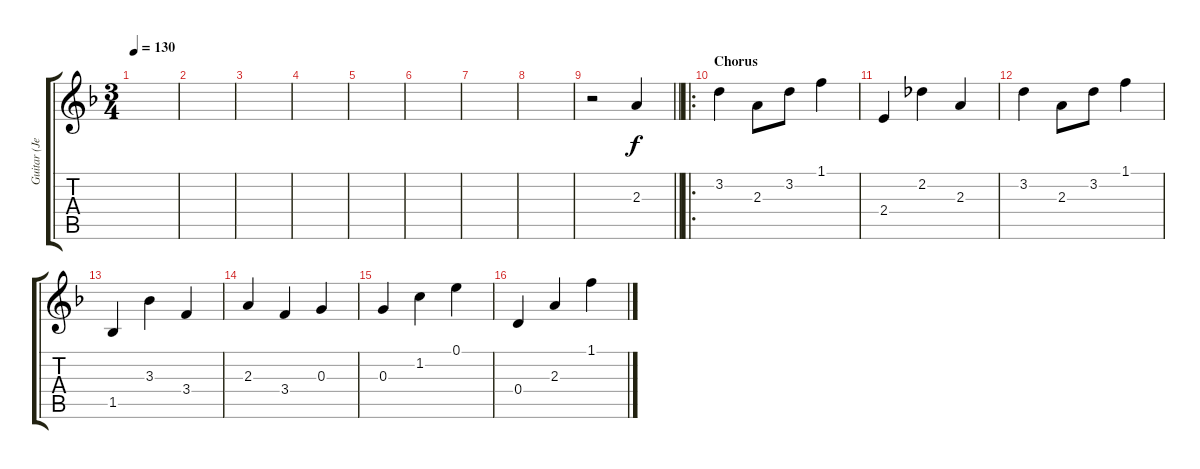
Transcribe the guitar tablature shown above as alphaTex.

\track ("Guitar (Jenny)" "Guitar (Je") {instrument acousticguitarsteel}
\staff {score tabs}
\tuning (E4 B3 G3 D3 A2 E2) {hide}
\ts (3 4)
\tempo 130
\clef g2
\ks dminor
|
|
|
|
|
|
|
|
\barLineRight lightlight
r.2 2.3.4 |
\ro
\section ("" "Chorus")
3.2.4 2.3.8 3.2.8 1.1.4 |
2.4.4 2.2.4 2.3.4 |
3.2.4 2.3.8 3.2.8 1.1.4 |
1.5.4 3.3.4 3.4.4 |
2.3.4 3.4.4 0.3.4 |
0.3.4 1.2.4 0.1.4 |
0.4.4 2.3.4 1.1.4
